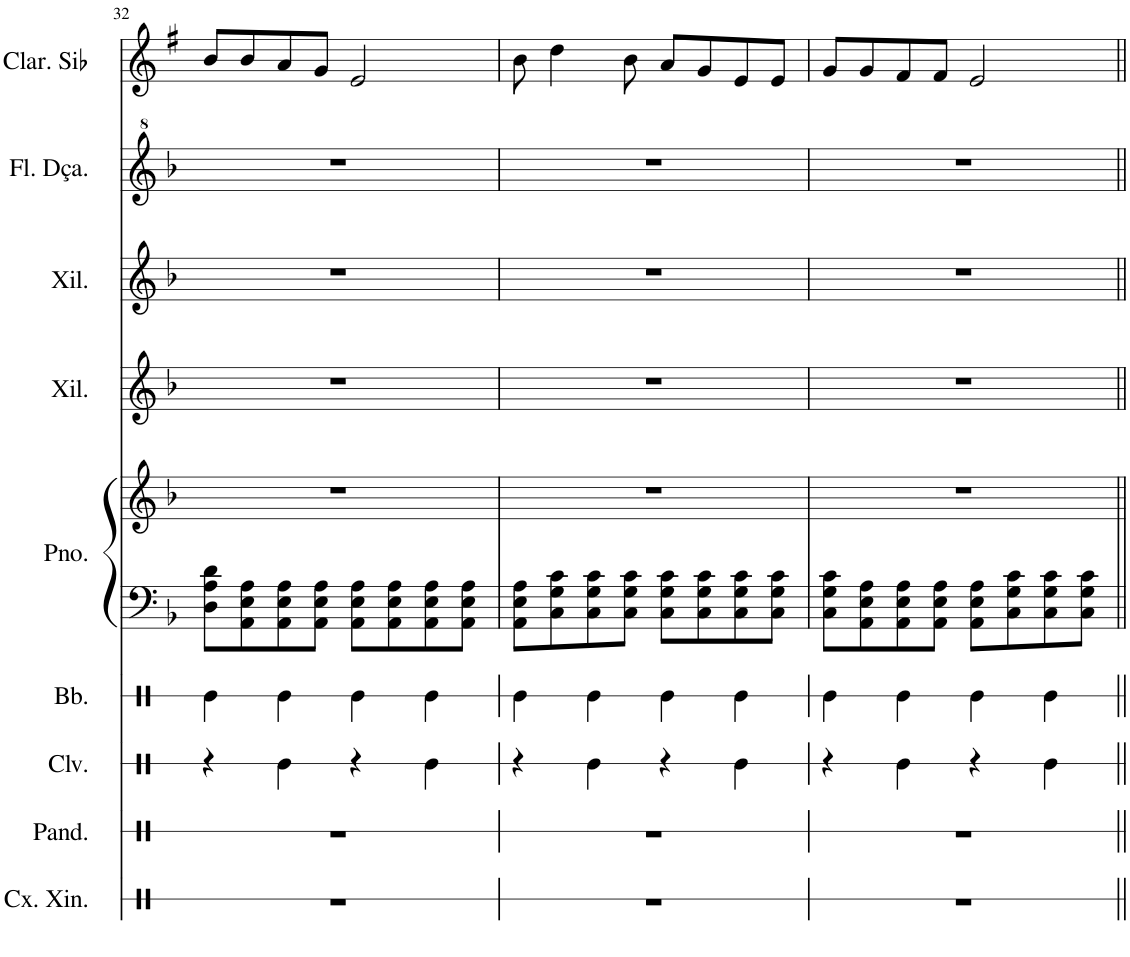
**kern	**kern	**kern	**kern	**kern	**kern	**kern	**kern	**kern	**kern
*part9	*part8	*part7	*part6	*part5	*part5	*part4	*part3	*part2	*part1
*staff10	*staff9	*staff8	*staff7	*staff6	*staff5	*staff4	*staff3	*staff2	*staff1
*I"Caixa xinesa	*I"Pandereta	*I"Claves	*I"Bombo	*I"Piano	*	*I"Xilòfon	*I"Xilòfon	*I"Flauta dolça	*I"Clarinette en Sib
*I'Cx. Xin.	*I'Pand.	*I'Clv.	*I'Bb.	*I'Pno.	*	*I'Xil.	*I'Xil.	*I'Fl. Dça.	*I'Clar. Sib
!!LO:PB:g=z
*clefX	*clefX	*clefX	*clefX	*clefF4	*clefG2	*clefG2	*clefG2	*clefG^2	*clefG2
*	*	*	*	*	*	*Trd-7c-12	*Trd-7c-12	*	*Trd1c2
*k[]	*k[]	*k[]	*k[]	*k[b-]	*k[b-]	*k[b-]	*k[b-]	*k[b-]	*k[f#]
*M4/4	*M4/4	*M4/4	*M4/4	*M4/4	*M4/4	*M4/4	*M4/4	*M4/4	*M4/4
=32	=32	=32	=32	=32	=32	=32	=32	=32	=32
1r	1r	4r	4Re\	8D\ 8A\ 8d\L	1r	1r	1r	1r	8b/L
.	.	.	.	8AA\ 8E\ 8A\	.	.	.	.	8b/
.	.	4Re\	4Re\	8AA\ 8E\ 8A\	.	.	.	.	8a/
.	.	.	.	8AA\ 8E\ 8A\J	.	.	.	.	8g/J
.	.	4r	4Re\	8AA\ 8E\ 8A\L	.	.	.	.	2e/
.	.	.	.	8AA\ 8E\ 8A\	.	.	.	.	.
.	.	4Re\	4Re\	8AA\ 8E\ 8A\	.	.	.	.	.
.	.	.	.	8AA\ 8E\ 8A\J	.	.	.	.	.
=33	=33	=33	=33	=33	=33	=33	=33	=33	=33
1r	1r	4r	4Re\	8AA\ 8E\ 8A\L	1r	1r	1r	1r	8b\
.	.	.	.	8C\ 8G\ 8c\	.	.	.	.	4dd\
.	.	4Re\	4Re\	8C\ 8G\ 8c\	.	.	.	.	.
.	.	.	.	8C\ 8G\ 8c\J	.	.	.	.	8b\
.	.	4r	4Re\	8C\ 8G\ 8c\L	.	.	.	.	8a/L
.	.	.	.	8C\ 8G\ 8c\	.	.	.	.	8g/
.	.	4Re\	4Re\	8C\ 8G\ 8c\	.	.	.	.	8e/
.	.	.	.	8C\ 8G\ 8c\J	.	.	.	.	8e/J
=34	=34	=34	=34	=34	=34	=34	=34	=34	=34
1r	1r	4r	4Re\	8C\ 8G\ 8c\L	1r	1r	1r	1r	8g/L
.	.	.	.	8AA\ 8E\ 8A\	.	.	.	.	8g/
.	.	4Re\	4Re\	8AA\ 8E\ 8A\	.	.	.	.	8f#/
.	.	.	.	8AA\ 8E\ 8A\J	.	.	.	.	8f#/J
.	.	4r	4Re\	8AA\ 8E\ 8A\L	.	.	.	.	2e/
.	.	.	.	8C\ 8G\ 8c\	.	.	.	.	.
.	.	4Re\	4Re\	8C\ 8G\ 8c\	.	.	.	.	.
.	.	.	.	8C\ 8G\ 8c\J	.	.	.	.	.
=||	=||	=||	=||	=||	=||	=||	=||	=||	=||
*-	*-	*-	*-	*-	*-	*-	*-	*-	*-
